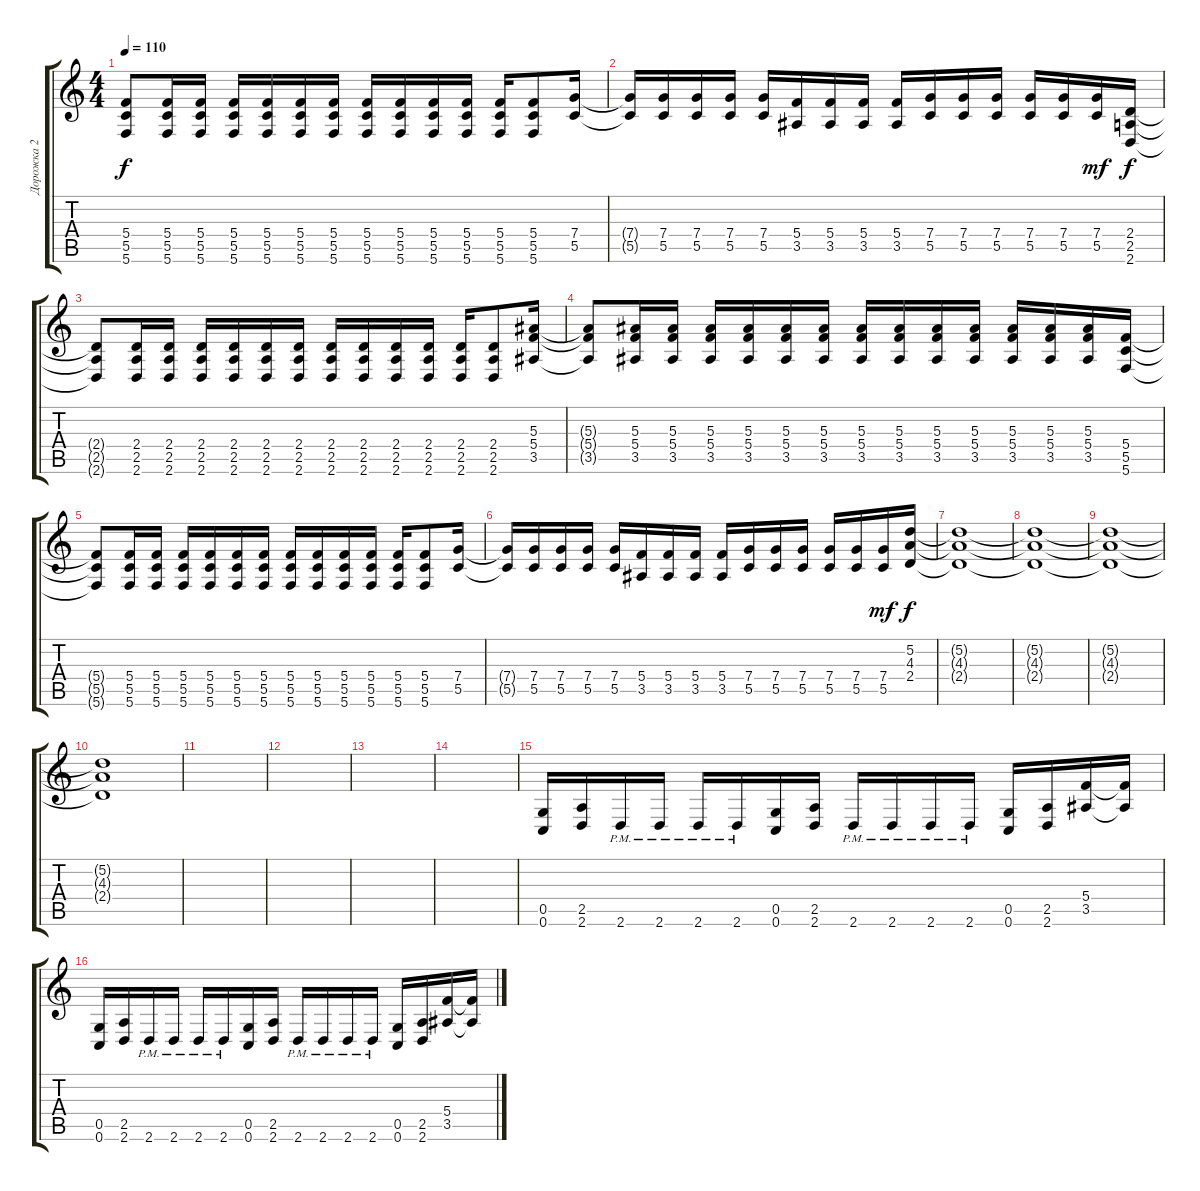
\track ("Дорожка 2" "Дорожка 2") {instrument overdrivenguitar}
\staff {score tabs}
\tuning (D4 A3 F3 C3 G2 C2) {hide}
\ts (4 4)
\tempo 110
\clef g2
\ks c
(5.4{t} 5.5{t} 5.6{t}).8{dy f} (5.4 5.5 5.6).16 (5.4 5.5 5.6).16 (5.4 5.5 5.6).16 (5.4 5.5 5.6).16 (5.4 5.5 5.6).16 (5.4 5.5 5.6).16 (5.4 5.5 5.6).16 (5.4 5.5 5.6).16 (5.4 5.5 5.6).16 (5.4 5.5 5.6).16 (5.4 5.5 5.6).16 (5.4 5.5 5.6).8 (7.4 5.5).16 |
(7.4{t} 5.5{t}).16 (7.4 5.5).16 (7.4 5.5).16 (7.4 5.5).16 (7.4 5.5).16 (5.4 3.5).16 (5.4 3.5).16 (5.4 3.5).16 (5.4 3.5).16 (7.4 5.5).16 (7.4 5.5).16 (7.4 5.5).16 (7.4 5.5).16 (7.4 5.5).16 (7.4 5.5).16{dy mf} (2.4 2.5 2.6).16{dy f} |
(2.4{t} 2.5{t} 2.6{t}).8 (2.4 2.5 2.6).16 (2.4 2.5 2.6).16 (2.4 2.5 2.6).16 (2.4 2.5 2.6).16 (2.4 2.5 2.6).16 (2.4 2.5 2.6).16 (2.4 2.5 2.6).16 (2.4 2.5 2.6).16 (2.4 2.5 2.6).16 (2.4 2.5 2.6).16 (2.4 2.5 2.6).16 (2.4 2.5 2.6).8 (5.3 5.4 3.5).16 |
(5.3{t} 5.4{t} 3.5{t}).8 (5.3 5.4 3.5).16 (5.3 5.4 3.5).16 (5.3 5.4 3.5).16 (5.3 5.4 3.5).16 (5.3 5.4 3.5).16 (5.3 5.4 3.5).16 (5.3 5.4 3.5).16 (5.3 5.4 3.5).16 (5.3 5.4 3.5).16 (5.3 5.4 3.5).16 (5.3 5.4 3.5).16 (5.3 5.4 3.5).16 (5.3 5.4 3.5).16 (5.4 5.5 5.6).16 |
(5.4{t} 5.5{t} 5.6{t}).8 (5.4 5.5 5.6).16 (5.4 5.5 5.6).16 (5.4 5.5 5.6).16 (5.4 5.5 5.6).16 (5.4 5.5 5.6).16 (5.4 5.5 5.6).16 (5.4 5.5 5.6).16 (5.4 5.5 5.6).16 (5.4 5.5 5.6).16 (5.4 5.5 5.6).16 (5.4 5.5 5.6).16 (5.4 5.5 5.6).8 (7.4 5.5).16 |
(7.4{t} 5.5{t}).16 (7.4 5.5).16 (7.4 5.5).16 (7.4 5.5).16 (7.4 5.5).16 (5.4 3.5).16 (5.4 3.5).16 (5.4 3.5).16 (5.4 3.5).16 (7.4 5.5).16 (7.4 5.5).16 (7.4 5.5).16 (7.4 5.5).16 (7.4 5.5).16 (7.4 5.5).16{dy mf} (5.2 4.3 2.4).16{dy f} |
(5.2{t} 4.3{t} 2.4{t}).1{volume 3} |
(5.2{t} 4.3{t} 2.4{t}).1 |
(5.2{t} 4.3{t} 2.4{t}).1 |
(5.2{t} 4.3{t} 2.4{t}).1 |
|
|
|
|
(0.5 0.6).16{volume 13} (2.5 2.6).16 2.6{pm}.16 2.6{pm}.16 2.6{pm}.16 2.6{pm}.16 (0.5 0.6).16 (2.5 2.6).16 2.6{pm}.16 2.6{pm}.16 2.6{pm}.16 2.6{pm}.16 (0.5 0.6).16 (2.5 2.6).16 (5.4 3.5).16 (5.4{t} 3.5{t}).16 |
(0.5 0.6).16 (2.5 2.6).16 2.6{pm}.16 2.6{pm}.16 2.6{pm}.16 2.6{pm}.16 (0.5 0.6).16 (2.5 2.6).16 2.6{pm}.16 2.6{pm}.16 2.6{pm}.16 2.6{pm}.16 (0.5 0.6).16 (2.5 2.6).16 (5.4 3.5).16 (5.4{t} 3.5{t}).16
